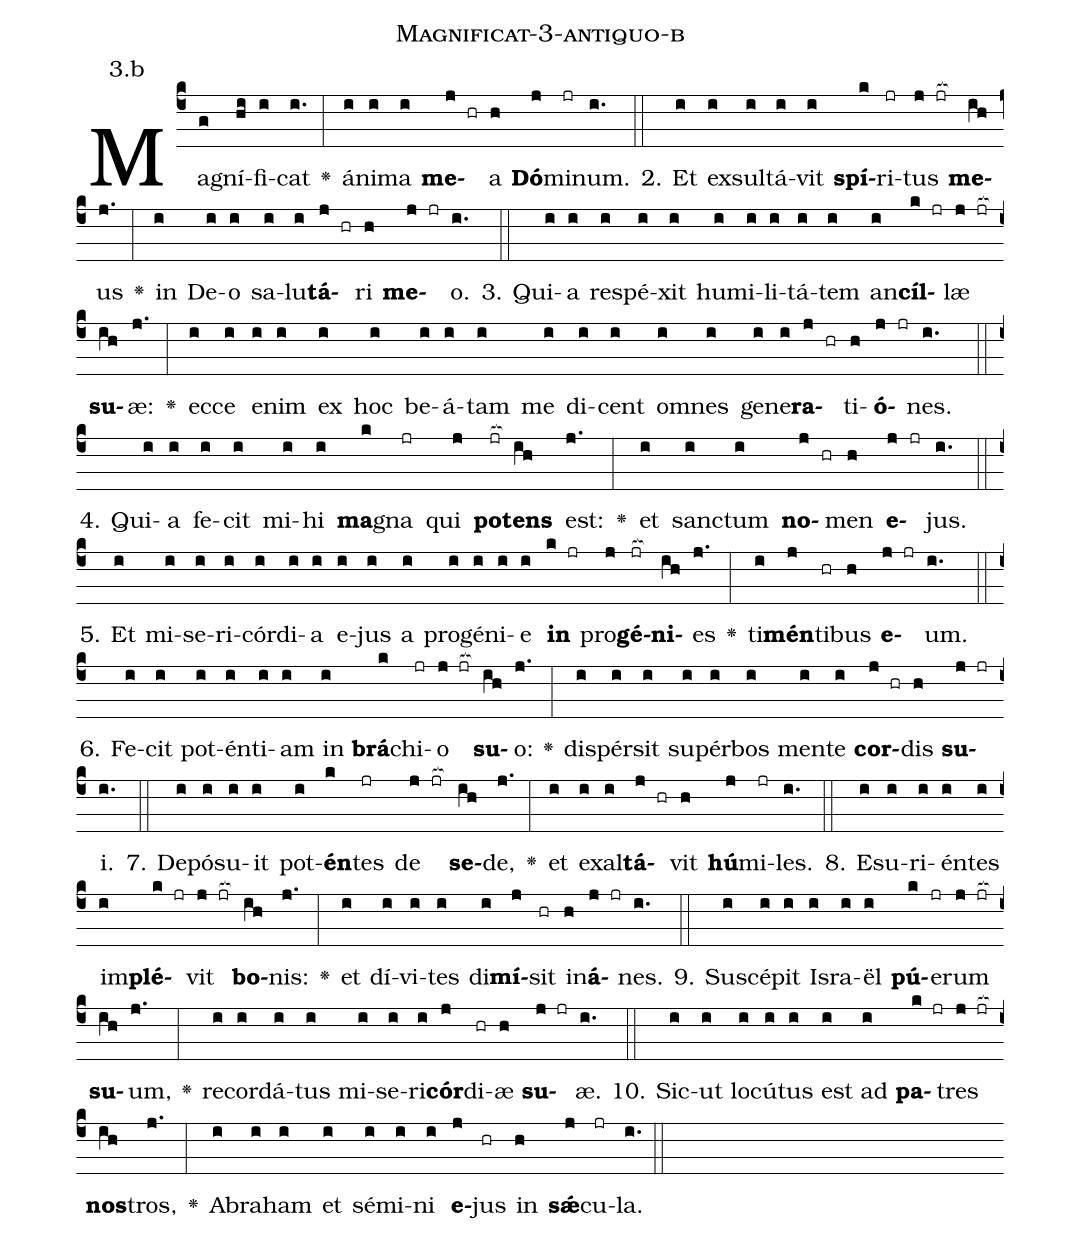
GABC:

name: Magnificat-3-antiquo-b;
annotation: 3.b;
%%
(c4)Ma(g)gní(hi)fi(i)cat(i.) <v>\greheightstar</v>(:) á(i)ni(i)ma(i) <b>me</b>(j hr)a(h) <b>Dó</b>(j)mi(jr)num.(i.) (::)
2. Et(i) ex(i)sul(i)tá(i)vit(i) <b>spí</b>(k)ri(jr)tus(j jr[ocb:1{]) <b>me</b>(ih[ocb:0}])us(j.) <v>\greheightstar</v>(:) in(i) De(i)o(i) sa(i)lu(i)<b>tá</b>(j hr)ri(h) <b>me</b>(j jr)o.(i.) (::)
3. Qui(i)a(i) re(i)spé(i)xit(i) hu(i)mi(i)li(i)tá(i)tem(i) an(i)<b>cíl</b>(k jr)læ(j jr[ocb:1{]) <b>su</b>(ih[ocb:0}])æ:(j.) <v>\greheightstar</v>(:) ec(i)ce(i) e(i)nim(i) ex(i) hoc(i) be(i)á(i)tam(i) me(i) di(i)cent(i) om(i)nes(i) ge(i)ne(i)<b>ra</b>(j hr)ti(h)<b>ó</b>(j jr)nes.(i.) (::)
4. Qui(i)a(i) fe(i)cit(i) mi(i)hi(i) <b>ma</b>(k)gna(jr) qui(j) <b>pot</b>(jr[ocb:1{])<b>ens</b>(ih[ocb:0}]) est:(j.) <v>\greheightstar</v>(:) et(i) sanc(i)tum(i) <b>no</b>(j hr)men(h) <b>e</b>(j jr)jus.(i.) (::)
5. Et(i) mi(i)se(i)ri(i)cór(i)di(i)a(i) e(i)jus(i) a(i) pro(i)gé(i)ni(i)e(i) <b>in</b>(k jr) pro(j)<b>gé</b>(jr[ocb:1{])<b>ni</b>(ih[ocb:0}])es(j.) <v>\greheightstar</v>(:) ti(i)<b>mén</b>(j)ti(hr)bus(h) <b>e</b>(j jr)um.(i.) (::)
6. Fe(i)cit(i) pot(i)én(i)ti(i)am(i) in(i) <b>brá</b>(k)chi(jr)o(j jr[ocb:1{]) <b>su</b>(ih[ocb:0}])o:(j.) <v>\greheightstar</v>(:) di(i)spér(i)sit(i) su(i)pér(i)bos(i) men(i)te(i) <b>cor</b>(j hr)dis(h) <b>su</b>(j jr)i.(i.) (::)
7. De(i)pó(i)su(i)it(i) pot(i)<b>én</b>(k)tes(jr) de(j jr[ocb:1{]) <b>se</b>(ih[ocb:0}])de,(j.) <v>\greheightstar</v>(:) et(i) ex(i)al(i)<b>tá</b>(j hr)vit(h) <b>hú</b>(j)mi(jr)les.(i.) (::)
8. E(i)su(i)ri(i)én(i)tes(i) im(i)<b>plé</b>(k jr)vit(j jr[ocb:1{]) <b>bo</b>(ih[ocb:0}])nis:(j.) <v>\greheightstar</v>(:) et(i) dí(i)vi(i)tes(i) di(i)<b>mí</b>(j)sit(hr) in(h)<b>á</b>(j jr)nes.(i.) (::)
9. Su(i)scé(i)pit(i) Is(i)ra(i)ël(i) <b>pú</b>(k)e(jr)rum(j jr[ocb:1{]) <b>su</b>(ih[ocb:0}])um,(j.) <v>\greheightstar</v>(:) re(i)cor(i)dá(i)tus(i) mi(i)se(i)ri(i)<b>cór</b>(j)di(hr)æ(h) <b>su</b>(j jr)æ.(i.) (::)
10. Sic(i)ut(i) lo(i)cú(i)tus(i) est(i) ad(i) <b>pa</b>(k jr)tres(j jr[ocb:1{]) <b>nos</b>(ih[ocb:0}])tros,(j.) <v>\greheightstar</v>(:) A(i)bra(i)ham(i) et(i) sé(i)mi(i)ni(i) <b>e</b>(j)jus(hr) in(h) <b>sǽ</b>(j)cu(jr)la.(i.) (::)
